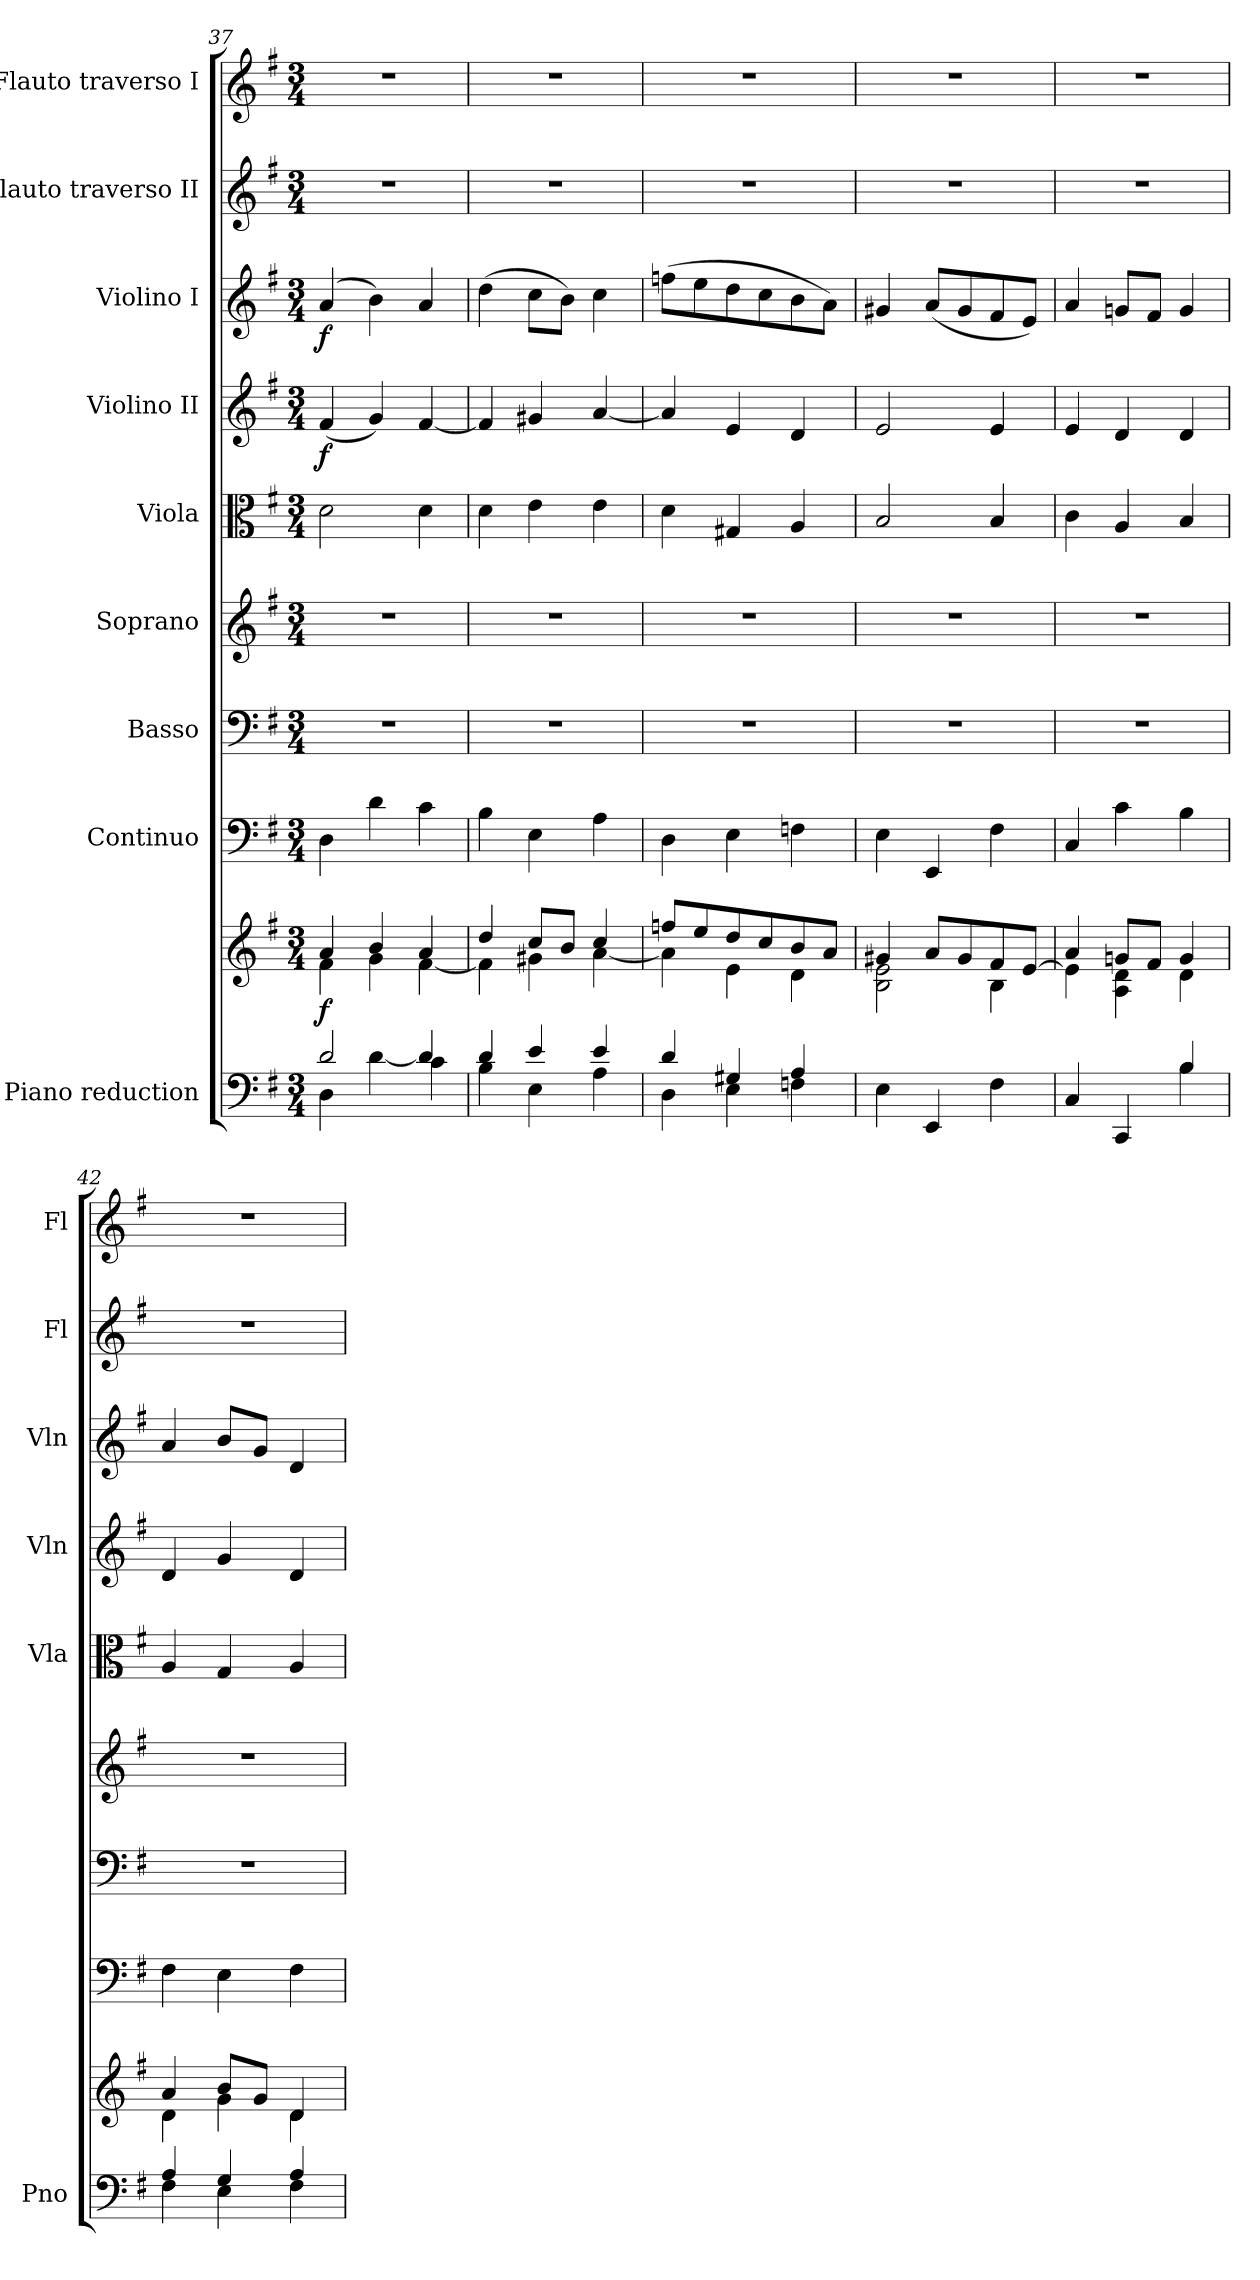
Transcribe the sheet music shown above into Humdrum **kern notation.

**kern	**kern	**dynam	**kern	**kern	**kern	**kern	**dynam	**kern	**dynam	**kern	**dynam	**kern	**kern
*part9	*part9	*part9	*part8	*part7	*part6	*part5	*part5	*part4	*part4	*part3	*part3	*part2	*part1
*staff10	*staff9	*staff9/10	*staff8	*staff7	*staff6	*staff5	*staff5	*staff4	*staff4	*staff3	*staff3	*staff2	*staff1
*I"Piano reduction	*	*	*I"Continuo	*I"Basso	*I"Soprano	*I"Viola	*	*I"Violino II	*	*I"Violino I	*	*I"Flauto traverso II	*I"Flauto traverso I
*I'Pno	*	*	*	*	*	*I'Vla	*	*I'Vln	*	*I'Vln	*	*I'Fl	*I'Fl
*clefF4	*clefG2	*	*clefF4	*clefF4	*clefG2	*clefC3	*	*clefG2	*	*clefG2	*	*clefG2	*clefG2
*k[f#]	*k[f#]	*	*k[f#]	*k[f#]	*k[f#]	*k[f#]	*	*k[f#]	*	*k[f#]	*	*k[f#]	*k[f#]
*M3/4	*M3/4	*	*M3/4	*M3/4	*M3/4	*M3/4	*	*M3/4	*	*M3/4	*	*M3/4	*M3/4
=37	=37	=37	=37	=37	=37	=37	=37	=37	=37	=37	=37	=37	=37
*^	*^	*	*	*	*	*	*	*	*	*	*	*	*
!	!	!	!	!LO:DY:b	!	!	!	!	!LO:DY:b	!	!	!	!	!	!
!	!	!	!	!	!	!	!	!	!LO:DY:n=1:b	!	!	!	!	!	!
!	!	!	!	!	!	!	!	!	!LO:DY:n=2:b	!	!LO:DY:b	!	!LO:DY:b	!	!
2d/	4D\	4a/	4f#\	f	4D\	2.r	2.r	2d\	other-dynamics f other-dynamics	(4f#/	f	(4a/	f	2.r	2.r
.	[>4d\	4b/	4g\	.	4d\	.	.	.	.	4g/)	.	4b\)	.	.	.
4d/]	4c\	4a/	[4f#\	.	4c\	.	.	4d\	.	[4f#/	.	4a/	.	.	.
=38	=38	=38	=38	=38	=38	=38	=38	=38	=38	=38	=38	=38	=38	=38	=38
4d/	4B\	4dd/	4f#\]	.	4B\	2.r	2.r	4d\	.	4f#/]	.	(4dd\	.	2.r	2.r
4e/	4E\	8cc/L	4g#X\	.	4E\	.	.	4e\	.	4g#X/	.	8cc\L	.	.	.
.	.	8b/J	.	.	.	.	.	.	.	.	.	8b\J)	.	.	.
4e/	4A\	4cc/	[4a\	.	4A\	.	.	4e\	.	[4a/	.	4cc\	.	.	.
=39	=39	=39	=39	=39	=39	=39	=39	=39	=39	=39	=39	=39	=39	=39	=39
4d/	4D\	8ffn/L	4a\]	.	4D\	2.r	2.r	4d\	.	4a/]	.	(8ffn\L	.	2.r	2.r
.	.	8ee/	.	.	.	.	.	.	.	.	.	8ee\	.	.	.
4G#X/	4E\	8dd/	4e\	.	4E\	.	.	4G#X/	.	4e/	.	8dd\	.	.	.
.	.	8cc/	.	.	.	.	.	.	.	.	.	8cc\	.	.	.
4A/	4Fn\	8b/	4d\	.	4Fn\	.	.	4A/	.	4d/	.	8b\	.	.	.
.	.	8a/J	.	.	.	.	.	.	.	.	.	8a\J)	.	.	.
*v	*v	*	*	*	*	*	*	*	*	*	*	*	*	*	*
=40	=40	=40	=40	=40	=40	=40	=40	=40	=40	=40	=40	=40	=40	=40
4E\	4g#X/	2B\ 2e\	.	4E\	2.r	2.r	2B/	.	2e/	.	4g#X/	.	2.r	2.r
4EE/	8a/L	.	.	4EE/	.	.	.	.	.	.	(8a/L	.	.	.
.	8g#/	.	.	.	.	.	.	.	.	.	8g#/	.	.	.
4F#\	8f#/	4B\	.	4F#\	.	.	4B/	.	4e/	.	8f#/	.	.	.
.	[<8e/J	.	.	.	.	.	.	.	.	.	8e/J)	.	.	.
!!LO:LB:g=z
=41	=41	=41	=41	=41	=41	=41	=41	=41	=41	=41	=41	=41	=41	=41
*^	*	*	*	*	*	*	*	*	*	*	*	*	*	*
4C/	4ryy	4a/	4e\]	.	4C/	2.r	2.r	4c\	.	4e/	.	4a/	.	2.r	2.r
4CC/	4ryy	8gn/L	4A\ 4d\	.	4c\	.	.	4A/	.	4d/	.	8gn/L	.	.	.
.	.	8f#/J	.	.	.	.	.	.	.	.	.	8f#/J	.	.	.
4B/	4B\	4g/	4d\	.	4B\	.	.	4B/	.	4d/	.	4g/	.	.	.
=42	=42	=42	=42	=42	=42	=42	=42	=42	=42	=42	=42	=42	=42	=42	=42
4A/	4F#\	4a/	4d\	.	4F#\	2.r	2.r	4A/	.	4d/	.	4a/	.	2.r	2.r
4G/	4E\	8b/L	4g\	.	4E\	.	.	4G/	.	4g/	.	8b/L	.	.	.
.	.	8g/J	.	.	.	.	.	.	.	.	.	8g/J	.	.	.
4A/	4F#\	4d/	4d\	.	4F#\	.	.	4A/	.	4d/	.	4d/	.	.	.
*v	*v	*	*	*	*	*	*	*	*	*	*	*	*	*	*
*	*v	*v	*	*	*	*	*	*	*	*	*	*	*	*
=	=	=	=	=	=	=	=	=	=	=	=	=	=
*-	*-	*-	*-	*-	*-	*-	*-	*-	*-	*-	*-	*-	*-
